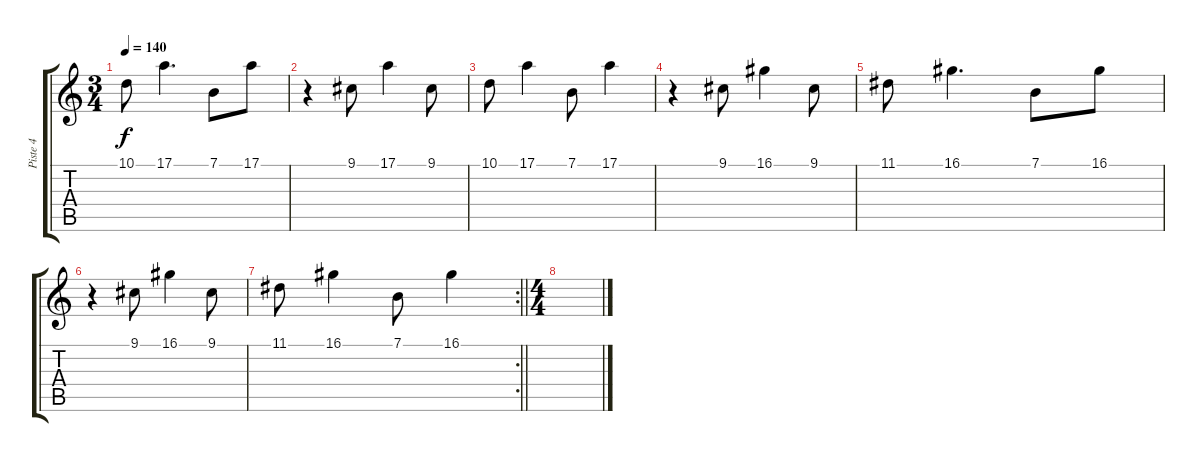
\track ("Piste 4" "Piste 4") {instrument stringensemble1}
\staff {score tabs}
\tuning (E4 B3 G3 D3 A2 E2) {hide}
\ts (3 4)
\tempo 140
\clef g2
\ks c
10.1.8{dy f} 17.1.4{d} 7.1.8 17.1.8 |
r.4 9.1.8 17.1.4 9.1.8 |
10.1.8 17.1.4 7.1.8 17.1.4 |
r.4 9.1.8 16.1.4 9.1.8 |
11.1.8 16.1.4{d} 7.1.8 16.1.8 |
r.4 9.1.8 16.1.4 9.1.8 |
\rc 2
\barLineRight lightlight
11.1.8 16.1.4 7.1.8 16.1.4 |
\ts (4 4)
